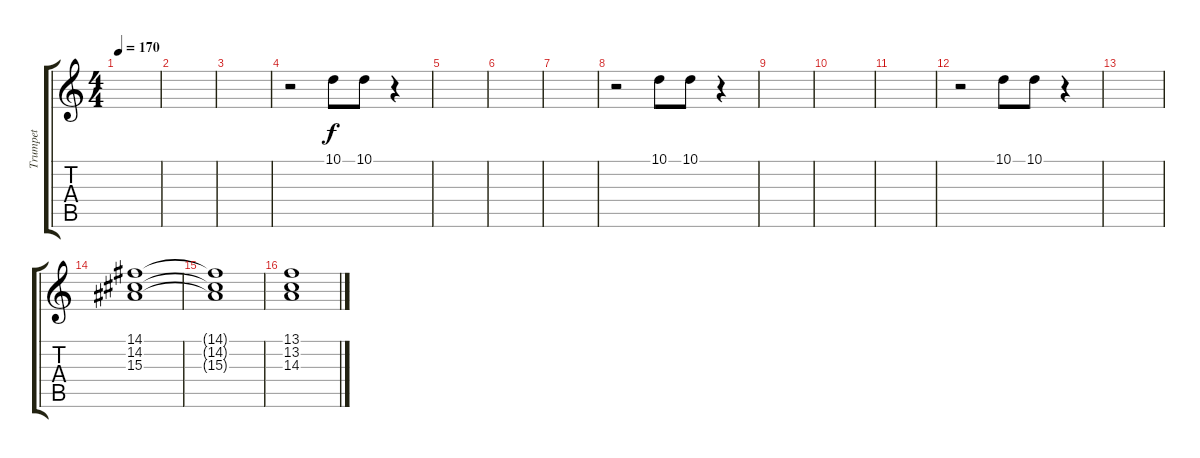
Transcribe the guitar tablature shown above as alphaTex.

\track ("Trumpet" "Trumpet") {instrument trumpet}
\staff {score tabs}
\tuning (E4 B3 G3 D3 A2 E2) {hide}
\ts (4 4)
\tempo 170
\clef g2
\ks c
|
|
|
r.2 10.1.8 10.1.8 r.4 |
|
|
|
r.2 10.1.8 10.1.8 r.4 |
|
|
|
r.2 10.1.8 10.1.8 r.4 |
|
(14.1 14.2 15.3).1{dy f} |
(14.1{t} 14.2{t} 15.3{t}).1 |
(13.1 13.2 14.3).1
